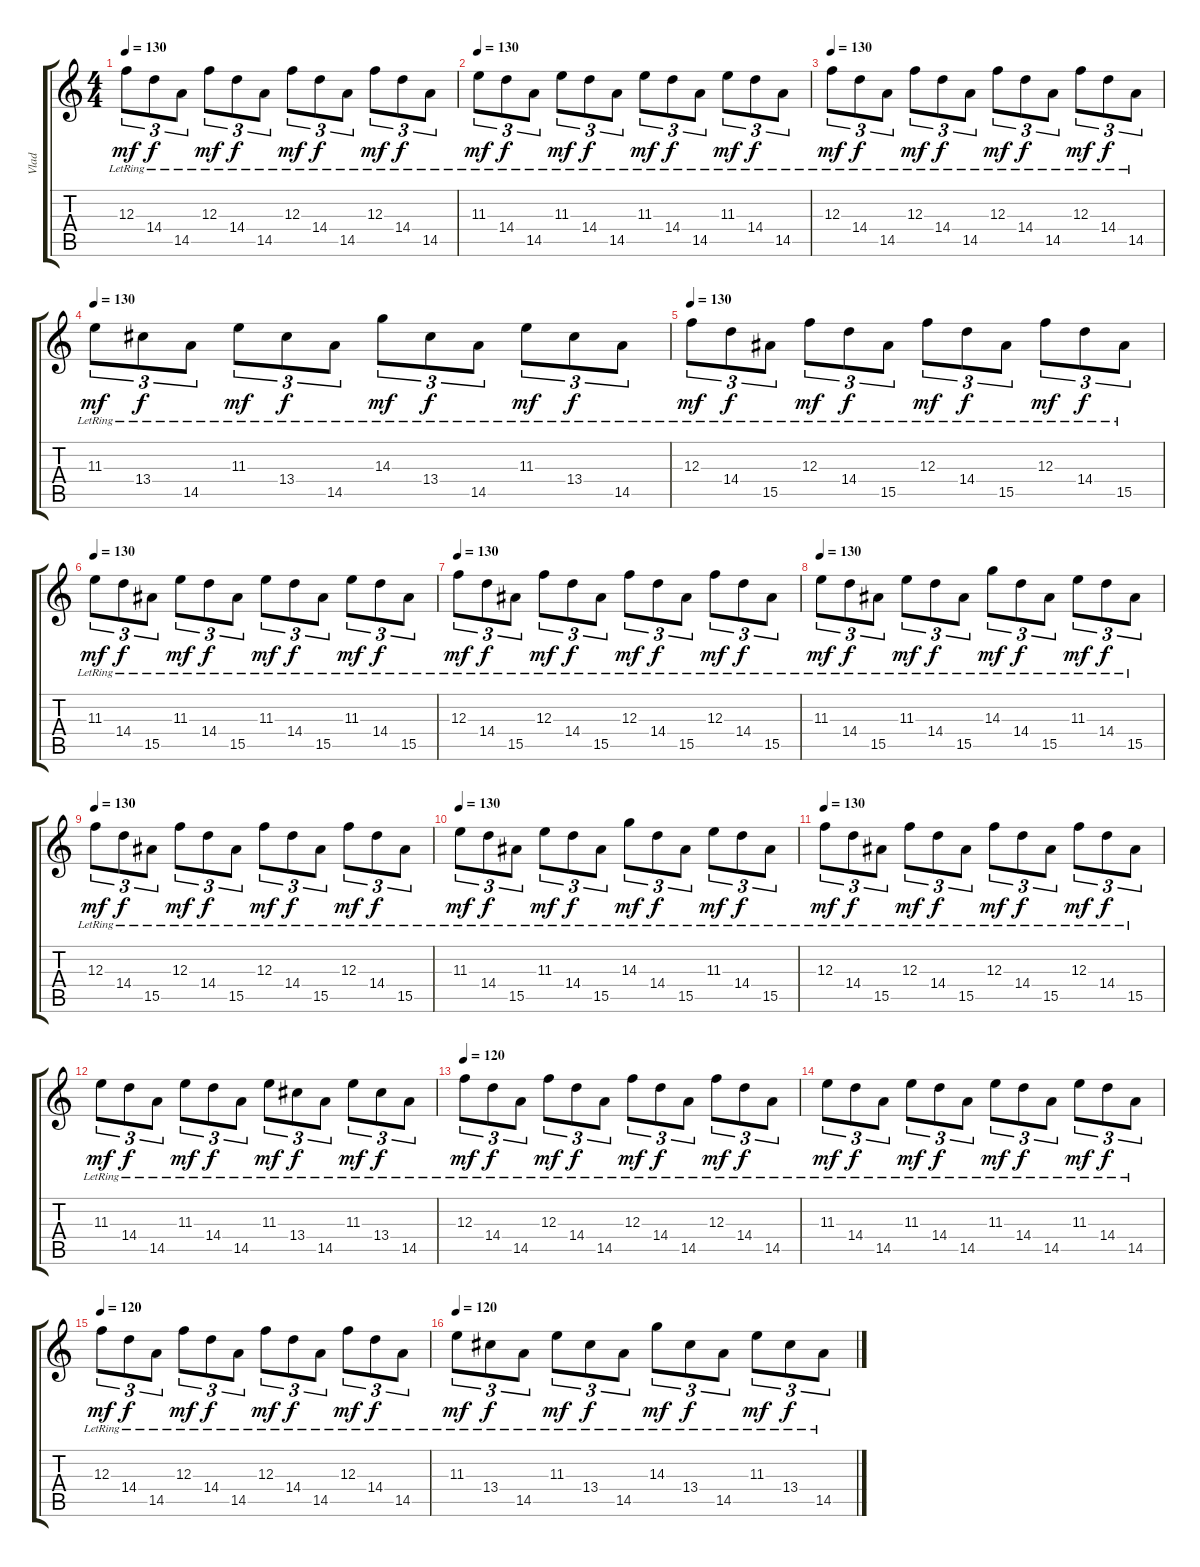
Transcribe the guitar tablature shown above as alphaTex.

\track ("Vlad" "Vlad") {instrument distortionguitar}
\staff {score tabs}
\tuning (D4 A3 F3 C3 G2 D2) {hide}
\ts (4 4)
\tempo 130
\clef g2
\ks c
12.3{lr}.8{tu (3 2) dy mf volume 12 balance 8 instrument acousticguitarsteel} 14.4{lr}.8{tu (3 2) dy f} 14.5{lr}.8{tu (3 2)} 12.3{lr}.8{tu (3 2) dy mf} 14.4{lr}.8{tu (3 2) dy f} 14.5{lr}.8{tu (3 2)} 12.3{lr}.8{tu (3 2) dy mf} 14.4{lr}.8{tu (3 2) dy f} 14.5{lr}.8{tu (3 2)} 12.3{lr}.8{tu (3 2) dy mf} 14.4{lr}.8{tu (3 2) dy f} 14.5{lr}.8{tu (3 2)} |
\tempo 130
11.3{lr}.8{tu (3 2) dy mf} 14.4{lr}.8{tu (3 2) dy f} 14.5{lr}.8{tu (3 2)} 11.3{lr}.8{tu (3 2) dy mf} 14.4{lr}.8{tu (3 2) dy f} 14.5{lr}.8{tu (3 2)} 11.3{lr}.8{tu (3 2) dy mf} 14.4{lr}.8{tu (3 2) dy f} 14.5{lr}.8{tu (3 2)} 11.3{lr}.8{tu (3 2) dy mf} 14.4{lr}.8{tu (3 2) dy f} 14.5{lr}.8{tu (3 2)} |
\tempo 130
12.3{lr}.8{tu (3 2) dy mf volume 12 balance 8 instrument acousticguitarsteel} 14.4{lr}.8{tu (3 2) dy f} 14.5{lr}.8{tu (3 2)} 12.3{lr}.8{tu (3 2) dy mf} 14.4{lr}.8{tu (3 2) dy f} 14.5{lr}.8{tu (3 2)} 12.3{lr}.8{tu (3 2) dy mf} 14.4{lr}.8{tu (3 2) dy f} 14.5{lr}.8{tu (3 2)} 12.3{lr}.8{tu (3 2) dy mf} 14.4{lr}.8{tu (3 2) dy f} 14.5{lr}.8{tu (3 2)} |
\tempo 130
11.3{lr}.8{tu (3 2) dy mf} 13.4{lr}.8{tu (3 2) dy f} 14.5{lr}.8{tu (3 2)} 11.3{lr}.8{tu (3 2) dy mf} 13.4{lr}.8{tu (3 2) dy f} 14.5{lr}.8{tu (3 2)} 14.3{lr}.8{tu (3 2) dy mf} 13.4{lr}.8{tu (3 2) dy f} 14.5{lr}.8{tu (3 2)} 11.3{lr}.8{tu (3 2) dy mf} 13.4{lr}.8{tu (3 2) dy f} 14.5{lr}.8{tu (3 2)} |
\tempo 130
12.3{lr}.8{tu (3 2) dy mf} 14.4{lr}.8{tu (3 2) dy f} 15.5{lr}.8{tu (3 2)} 12.3{lr}.8{tu (3 2) dy mf} 14.4{lr}.8{tu (3 2) dy f} 15.5{lr}.8{tu (3 2)} 12.3{lr}.8{tu (3 2) dy mf} 14.4{lr}.8{tu (3 2) dy f} 15.5{lr}.8{tu (3 2)} 12.3{lr}.8{tu (3 2) dy mf} 14.4{lr}.8{tu (3 2) dy f} 15.5{lr}.8{tu (3 2)} |
\tempo 130
11.3{lr}.8{tu (3 2) dy mf} 14.4{lr}.8{tu (3 2) dy f} 15.5{lr}.8{tu (3 2)} 11.3{lr}.8{tu (3 2) dy mf} 14.4{lr}.8{tu (3 2) dy f} 15.5{lr}.8{tu (3 2)} 11.3{lr}.8{tu (3 2) dy mf} 14.4{lr}.8{tu (3 2) dy f} 15.5{lr}.8{tu (3 2)} 11.3{lr}.8{tu (3 2) dy mf} 14.4{lr}.8{tu (3 2) dy f} 15.5{lr}.8{tu (3 2)} |
\tempo 130
12.3{lr}.8{tu (3 2) dy mf} 14.4{lr}.8{tu (3 2) dy f} 15.5{lr}.8{tu (3 2)} 12.3{lr}.8{tu (3 2) dy mf} 14.4{lr}.8{tu (3 2) dy f} 15.5{lr}.8{tu (3 2)} 12.3{lr}.8{tu (3 2) dy mf} 14.4{lr}.8{tu (3 2) dy f} 15.5{lr}.8{tu (3 2)} 12.3{lr}.8{tu (3 2) dy mf} 14.4{lr}.8{tu (3 2) dy f} 15.5{lr}.8{tu (3 2)} |
\tempo 130
11.3{lr}.8{tu (3 2) dy mf} 14.4{lr}.8{tu (3 2) dy f} 15.5{lr}.8{tu (3 2)} 11.3{lr}.8{tu (3 2) dy mf} 14.4{lr}.8{tu (3 2) dy f} 15.5{lr}.8{tu (3 2)} 14.3{lr}.8{tu (3 2) dy mf} 14.4{lr}.8{tu (3 2) dy f} 15.5{lr}.8{tu (3 2)} 11.3{lr}.8{tu (3 2) dy mf} 14.4{lr}.8{tu (3 2) dy f} 15.5{lr}.8{tu (3 2)} |
\tempo 130
12.3{lr}.8{tu (3 2) dy mf} 14.4{lr}.8{tu (3 2) dy f} 15.5{lr}.8{tu (3 2)} 12.3{lr}.8{tu (3 2) dy mf} 14.4{lr}.8{tu (3 2) dy f} 15.5{lr}.8{tu (3 2)} 12.3{lr}.8{tu (3 2) dy mf} 14.4{lr}.8{tu (3 2) dy f} 15.5{lr}.8{tu (3 2)} 12.3{lr}.8{tu (3 2) dy mf} 14.4{lr}.8{tu (3 2) dy f} 15.5{lr}.8{tu (3 2)} |
\tempo 130
11.3{lr}.8{tu (3 2) dy mf} 14.4{lr}.8{tu (3 2) dy f} 15.5{lr}.8{tu (3 2)} 11.3{lr}.8{tu (3 2) dy mf} 14.4{lr}.8{tu (3 2) dy f} 15.5{lr}.8{tu (3 2)} 14.3{lr}.8{tu (3 2) dy mf} 14.4{lr}.8{tu (3 2) dy f} 15.5{lr}.8{tu (3 2)} 11.3{lr}.8{tu (3 2) dy mf} 14.4{lr}.8{tu (3 2) dy f} 15.5{lr}.8{tu (3 2)} |
\tempo 130
12.3{lr}.8{tu (3 2) dy mf} 14.4{lr}.8{tu (3 2) dy f} 15.5{lr}.8{tu (3 2)} 12.3{lr}.8{tu (3 2) dy mf} 14.4{lr}.8{tu (3 2) dy f} 15.5{lr}.8{tu (3 2)} 12.3{lr}.8{tu (3 2) dy mf} 14.4{lr}.8{tu (3 2) dy f} 15.5{lr}.8{tu (3 2)} 12.3{lr}.8{tu (3 2) dy mf} 14.4{lr}.8{tu (3 2) dy f} 15.5{lr}.8{tu (3 2)} |
11.3{lr}.8{tu (3 2) dy mf} 14.4{lr}.8{tu (3 2) dy f} 14.5{lr}.8{tu (3 2)} 11.3{lr}.8{tu (3 2) dy mf} 14.4{lr}.8{tu (3 2) dy f} 14.5{lr}.8{tu (3 2)} 11.3{lr}.8{tu (3 2) dy mf} 13.4{lr}.8{tu (3 2) dy f} 14.5{lr}.8{tu (3 2)} 11.3{lr}.8{tu (3 2) dy mf} 13.4{lr}.8{tu (3 2) dy f} 14.5{lr}.8{tu (3 2)} |
\tempo 120
12.3{lr}.8{tu (3 2) dy mf volume 12 balance 8 instrument acousticguitarsteel} 14.4{lr}.8{tu (3 2) dy f} 14.5{lr}.8{tu (3 2)} 12.3{lr}.8{tu (3 2) dy mf} 14.4{lr}.8{tu (3 2) dy f} 14.5{lr}.8{tu (3 2)} 12.3{lr}.8{tu (3 2) dy mf} 14.4{lr}.8{tu (3 2) dy f} 14.5{lr}.8{tu (3 2)} 12.3{lr}.8{tu (3 2) dy mf} 14.4{lr}.8{tu (3 2) dy f} 14.5{lr}.8{tu (3 2)} |
11.3{lr}.8{tu (3 2) dy mf} 14.4{lr}.8{tu (3 2) dy f} 14.5{lr}.8{tu (3 2)} 11.3{lr}.8{tu (3 2) dy mf} 14.4{lr}.8{tu (3 2) dy f} 14.5{lr}.8{tu (3 2)} 11.3{lr}.8{tu (3 2) dy mf} 14.4{lr}.8{tu (3 2) dy f} 14.5{lr}.8{tu (3 2)} 11.3{lr}.8{tu (3 2) dy mf} 14.4{lr}.8{tu (3 2) dy f} 14.5{lr}.8{tu (3 2)} |
\tempo 120
12.3{lr}.8{tu (3 2) dy mf volume 12 balance 8 instrument acousticguitarsteel} 14.4{lr}.8{tu (3 2) dy f} 14.5{lr}.8{tu (3 2)} 12.3{lr}.8{tu (3 2) dy mf} 14.4{lr}.8{tu (3 2) dy f} 14.5{lr}.8{tu (3 2)} 12.3{lr}.8{tu (3 2) dy mf} 14.4{lr}.8{tu (3 2) dy f} 14.5{lr}.8{tu (3 2)} 12.3{lr}.8{tu (3 2) dy mf} 14.4{lr}.8{tu (3 2) dy f} 14.5{lr}.8{tu (3 2)} |
\tempo 120
11.3{lr}.8{tu (3 2) dy mf} 13.4{lr}.8{tu (3 2) dy f} 14.5{lr}.8{tu (3 2)} 11.3{lr}.8{tu (3 2) dy mf} 13.4{lr}.8{tu (3 2) dy f} 14.5{lr}.8{tu (3 2)} 14.3{lr}.8{tu (3 2) dy mf} 13.4{lr}.8{tu (3 2) dy f} 14.5{lr}.8{tu (3 2)} 11.3{lr}.8{tu (3 2) dy mf} 13.4{lr}.8{tu (3 2) dy f} 14.5{lr}.8{tu (3 2)}
